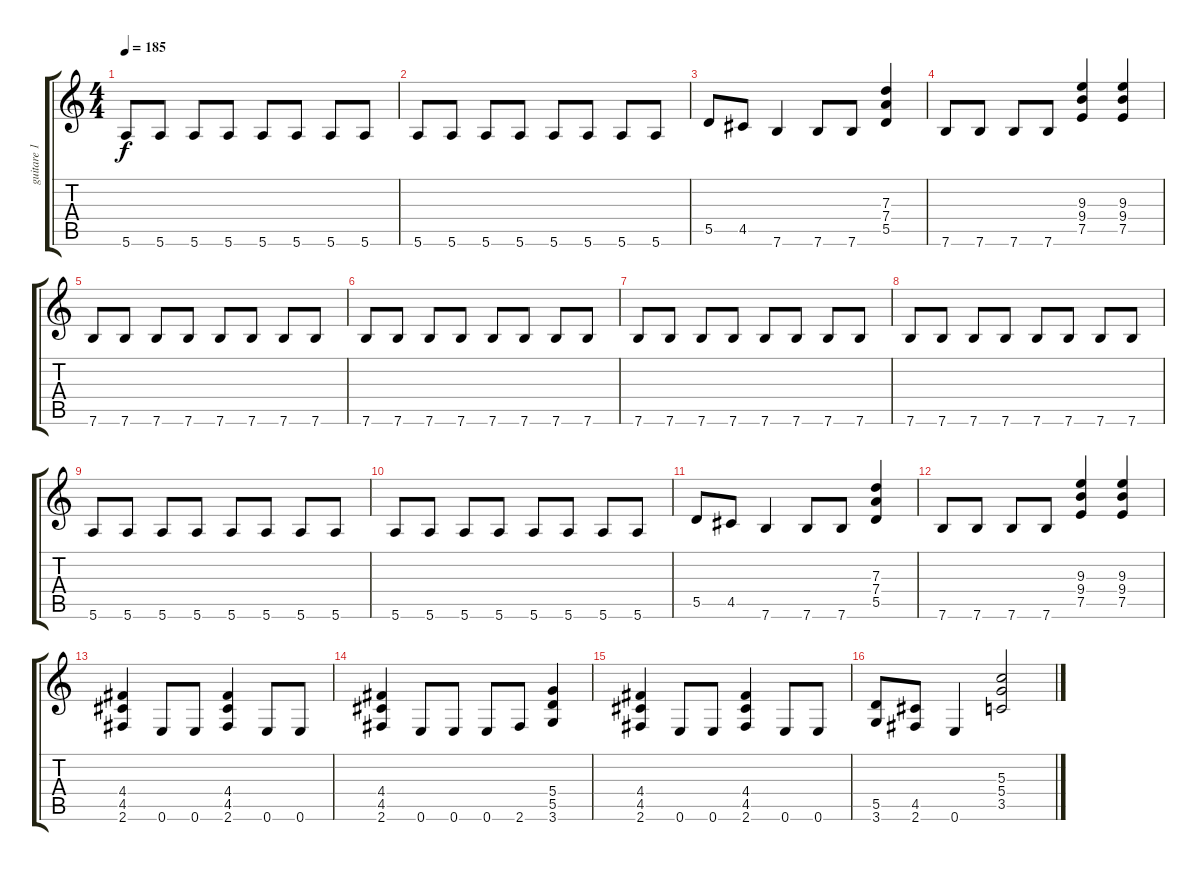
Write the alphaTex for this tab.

\track ("guitare 1" "guitare 1") {instrument distortionguitar}
\staff {score tabs}
\tuning (E4 B3 G3 D3 A2 E2) {hide}
\ts (4 4)
\tempo 185
\clef g2
\ks c
5.6.8{dy f} 5.6.8 5.6.8 5.6.8 5.6.8 5.6.8 5.6.8 5.6.8 |
5.6.8 5.6.8 5.6.8 5.6.8 5.6.8 5.6.8 5.6.8 5.6.8 |
5.5.8 4.5.8 7.6.4 7.6.8 7.6.8 (7.3 7.4 5.5).4 |
7.6.8 7.6.8 7.6.8 7.6.8 (9.3 9.4 7.5).4 (9.3 9.4 7.5).4 |
7.6.8 7.6.8 7.6.8 7.6.8 7.6.8 7.6.8 7.6.8 7.6.8 |
7.6.8 7.6.8 7.6.8 7.6.8 7.6.8 7.6.8 7.6.8 7.6.8 |
7.6.8 7.6.8 7.6.8 7.6.8 7.6.8 7.6.8 7.6.8 7.6.8 |
7.6.8 7.6.8 7.6.8 7.6.8 7.6.8 7.6.8 7.6.8 7.6.8 |
5.6.8 5.6.8 5.6.8 5.6.8 5.6.8 5.6.8 5.6.8 5.6.8 |
5.6.8 5.6.8 5.6.8 5.6.8 5.6.8 5.6.8 5.6.8 5.6.8 |
5.5.8 4.5.8 7.6.4 7.6.8 7.6.8 (7.3 7.4 5.5).4 |
7.6.8 7.6.8 7.6.8 7.6.8 (9.3 9.4 7.5).4 (9.3 9.4 7.5).4 |
(4.4 4.5 2.6).4 0.6.8 0.6.8 (4.4 4.5 2.6).4 0.6.8 0.6.8 |
(4.4 4.5 2.6).4 0.6.8 0.6.8 0.6.8 2.6.8 (5.4 5.5 3.6).4 |
(4.4 4.5 2.6).4 0.6.8 0.6.8 (4.4 4.5 2.6).4 0.6.8 0.6.8 |
(5.5 3.6).8 (4.5 2.6).8 0.6.4 (5.3 5.4 3.5).2
